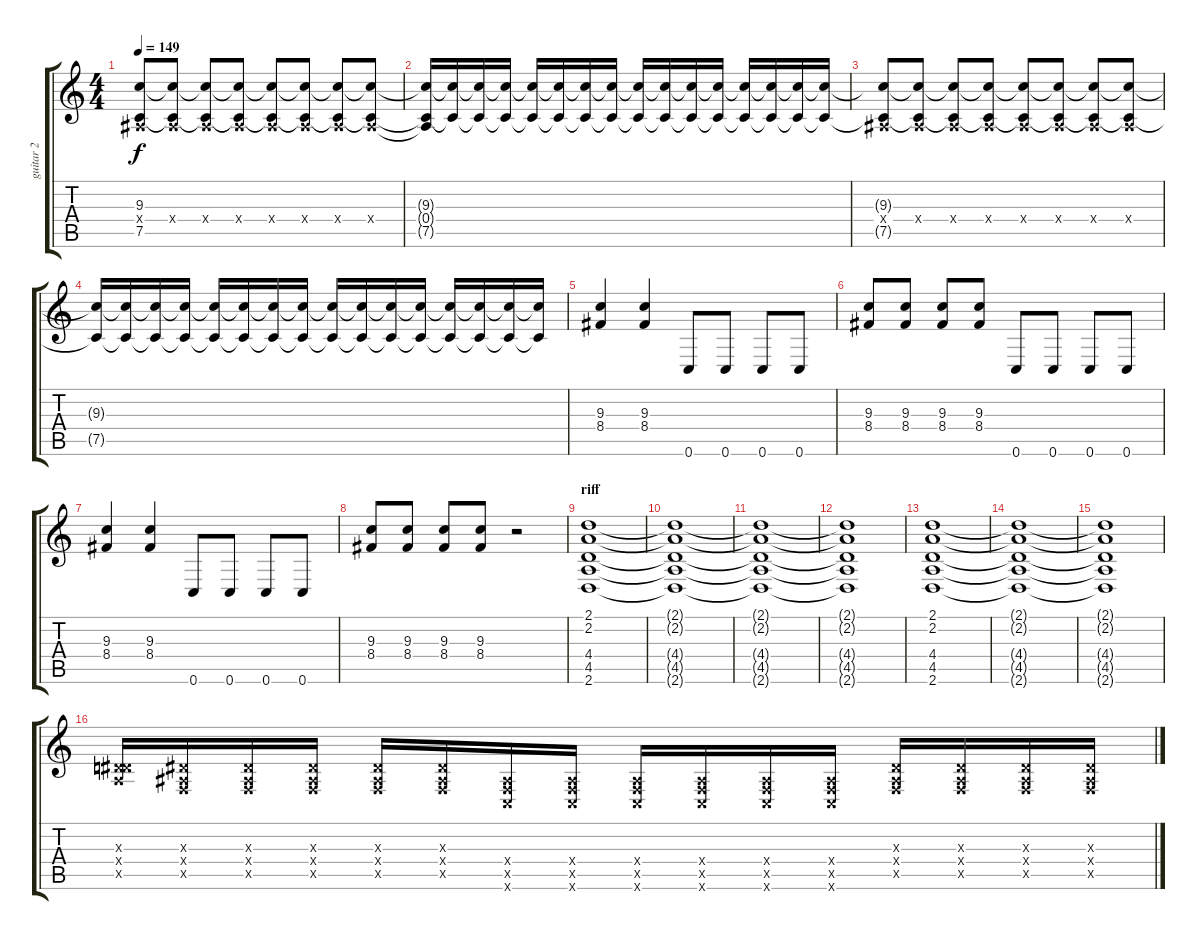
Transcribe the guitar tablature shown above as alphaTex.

\track ("guitar 2" "guitar 2") {instrument distortionguitar}
\staff {score tabs}
\tuning (C4 G3 Eb3 Bb2 F2 C2) {hide}
\ts (4 4)
\tempo 149
\clef g2
\ks c
(9.3 0.4{x} 7.5).8{dy f} (9.3{t} 0.4{x} 7.5{t}).8 (9.3{t} 0.4{x} 7.5{t}).8 (9.3{t} 0.4{x} 7.5{t}).8 (9.3{t} 0.4{x} 7.5{t}).8 (9.3{t} 0.4{x} 7.5{t}).8 (9.3{t} 0.4{x} 7.5{t}).8 (9.3{t} 0.4{x} 7.5{t}).8 |
(9.3{t} 0.4{t} 7.5{t}).16 (9.3{t} 7.5{t}).16 (9.3{t} 7.5{t}).16 (9.3{t} 7.5{t}).16 (9.3{t} 7.5{t}).16 (9.3{t} 7.5{t}).16 (9.3{t} 7.5{t}).16 (9.3{t} 7.5{t}).16 (9.3{t} 7.5{t}).16 (9.3{t} 7.5{t}).16 (9.3{t} 7.5{t}).16 (9.3{t} 7.5{t}).16 (9.3{t} 7.5{t}).16 (9.3{t} 7.5{t}).16 (9.3{t} 7.5{t}).16 (9.3{t} 7.5{t}).16 |
(9.3{t} 0.4{x} 7.5{t}).8 (9.3{t} 0.4{x} 7.5{t}).8 (9.3{t} 0.4{x} 7.5{t}).8 (9.3{t} 0.4{x} 7.5{t}).8 (9.3{t} 0.4{x} 7.5{t}).8 (9.3{t} 0.4{x} 7.5{t}).8 (9.3{t} 0.4{x} 7.5{t}).8 (9.3{t} 0.4{x} 7.5{t}).8 |
(9.3{t} 7.5{t}).16 (9.3{t} 7.5{t}).16 (9.3{t} 7.5{t}).16 (9.3{t} 7.5{t}).16 (9.3{t} 7.5{t}).16 (9.3{t} 7.5{t}).16 (9.3{t} 7.5{t}).16 (9.3{t} 7.5{t}).16 (9.3{t} 7.5{t}).16 (9.3{t} 7.5{t}).16 (9.3{t} 7.5{t}).16 (9.3{t} 7.5{t}).16 (9.3{t} 7.5{t}).16 (9.3{t} 7.5{t}).16 (9.3{t} 7.5{t}).16 (9.3{t} 7.5{t}).16 |
(9.3 8.4).4 (9.3 8.4).4 0.6.8 0.6.8 0.6.8 0.6.8 |
(9.3 8.4).8 (9.3 8.4).8 (9.3 8.4).8 (9.3 8.4).8 0.6.8 0.6.8 0.6.8 0.6.8 |
(9.3 8.4).4 (9.3 8.4).4 0.6.8 0.6.8 0.6.8 0.6.8 |
(9.3 8.4).8 (9.3 8.4).8 (9.3 8.4).8 (9.3 8.4).8 r.2 |
\section ("" "riff")
(2.1 2.2 4.4 4.5 2.6).1 |
(2.1{t} 2.2{t} 4.4{t} 4.5{t} 2.6{t}).1 |
(2.1{t} 2.2{t} 4.4{t} 4.5{t} 2.6{t}).1 |
(2.1{t} 2.2{t} 4.4{t} 4.5{t} 2.6{t}).1 |
(2.1 2.2 4.4 4.5 2.6).1 |
(2.1{t} 2.2{t} 4.4{t} 4.5{t} 2.6{t}).1 |
(2.1{t} 2.2{t} 4.4{t} 4.5{t} 2.6{t}).1 |
(0.3{x} 4.4{x} 4.5{x}).16 (0.3{x} 0.4{x} 0.5{x}).16 (0.3{x} 0.4{x} 0.5{x}).16 (0.3{x} 0.4{x} 0.5{x}).16 (0.3{x} 0.4{x} 0.5{x}).16 (0.3{x} 0.4{x} 0.5{x}).16 (0.4{x} 0.5{x} 0.6{x}).16 (0.4{x} 0.5{x} 0.6{x}).16 (0.4{x} 0.5{x} 0.6{x}).16 (0.4{x} 0.5{x} 0.6{x}).16 (0.4{x} 0.5{x} 0.6{x}).16 (0.4{x} 0.5{x} 0.6{x}).16 (0.3{x} 0.4{x} 0.5{x}).16 (0.3{x} 0.4{x} 0.5{x}).16 (0.3{x} 0.4{x} 0.5{x}).16 (0.3{x} 0.4{x} 0.5{x}).16
